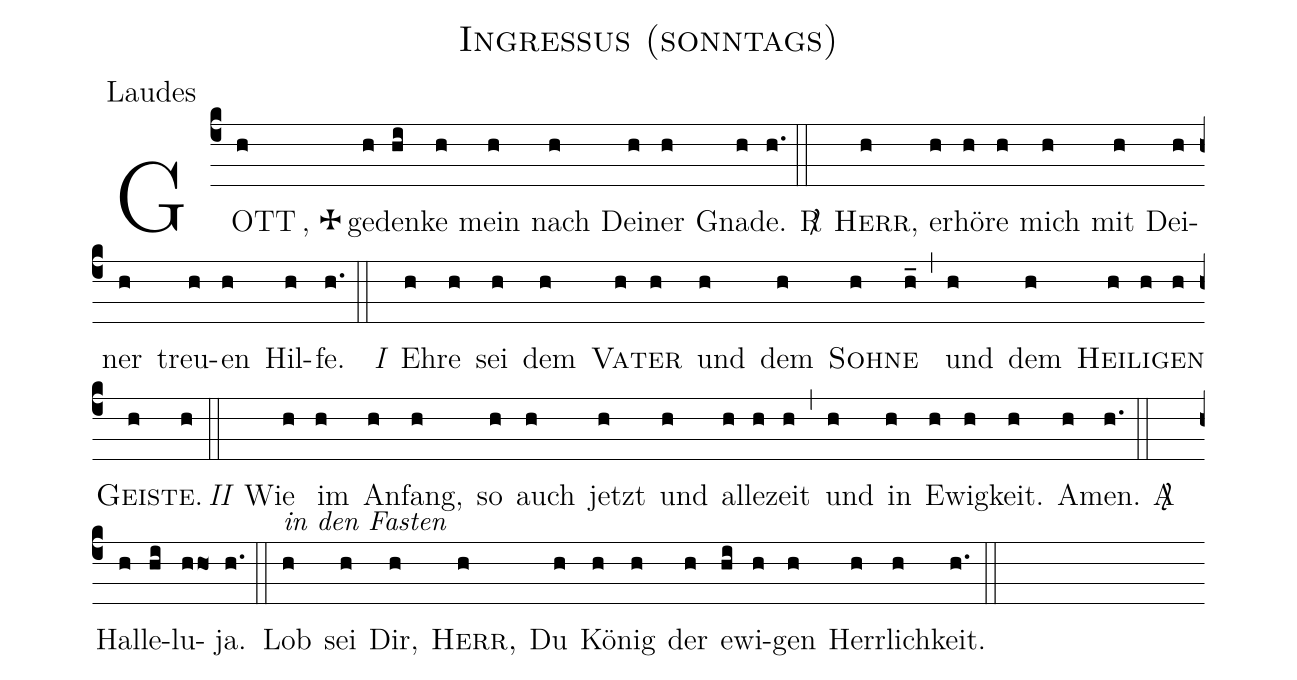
name:Ingressus (sonntags);
office-part:Laudes;
%%
(c4)G{O}TT(h), <v>\grecross{}</v>() ge(h)den(hi)ke(h) mein(h) nach(h) Dei(h)ner(h) Gna(h)de.(h.) (::) <v>\Rbar</v>() <sc>Herr</sc>,(h) er(h)hö(h)re(h) mich(h) mit(h) Dei(h)ner(h) treu(h)en(h) Hil(h)fe.(h.) (::) <i>I</i>() Eh(h)re(h) sei(h) dem(h) <sc>Va</sc>(h)<sc>ter</sc>(h) und(h) dem(h) <sc>Soh</sc>(h)<sc>ne</sc>(h_) (,) und(h) dem(h) <sc>Hei</sc>(h)<sc>li</sc>(h)<sc>gen</sc>(h) <sc>Gei</sc>(h)<sc>ste</sc>.(h) (::) <i>II</i>() Wie(h) im(h) An(h)fang,(h) so(h) auch(h) jetzt(h) und(h) al(h)le(h)zeit(h) (,) und(h) in(h) E(h)wig(h)keit.(h) A(h)men.(h.) (::) <v>\Abar</v>() Hal(h)le(hi)lu(h/ho)ja.(h.) (::)
Lob<alt>in den Fasten</alt>(h) sei(h) Dir,(h) <sc>Herr,</sc>(h) Du(h) Kö(h)nig(h) der(h) e(hi)wi(h)gen(h) Herr(h)lich(h)keit.(h.) (::)
